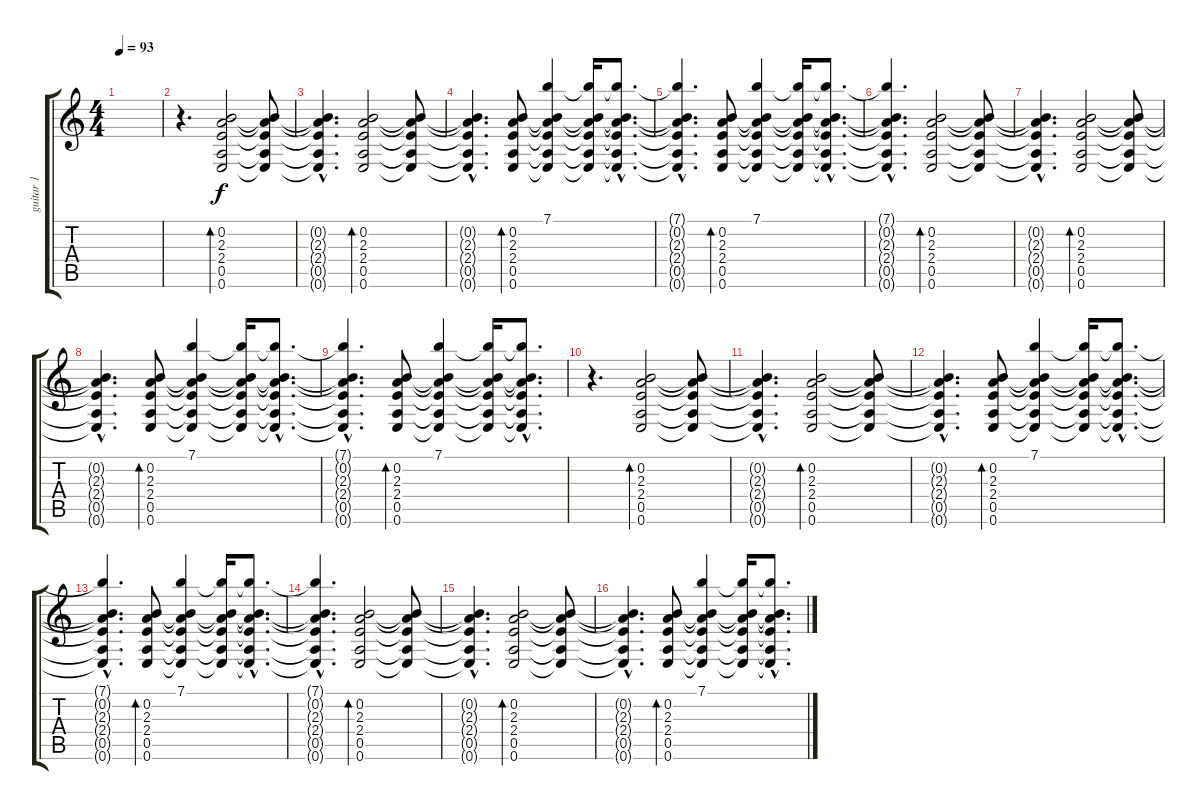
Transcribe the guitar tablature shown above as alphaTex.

\track ("guitar 1" "guitar 1") {instrument electricguitarclean}
\staff {score tabs}
\tuning (E4 B3 G3 D3 A2 E2) {hide}
\ts (4 4)
\tempo 93
\clef g2
\ks c
|
r.4{d} (0.2 2.3 2.4 0.5 0.6).2{bd 240} (0.2{t} 2.3{t} 2.4{t} 0.5{t} 0.6{t}).8 |
(0.2{hac t} 2.3{hac t} 2.4{hac t} 0.5{hac t} 0.6{hac t}).4{d} (0.2 2.3 2.4 0.5 0.6).2{bd 240} (0.2{t} 2.3{t} 2.4{t} 0.5{t} 0.6{t}).8 |
(0.2{hac t} 2.3{hac t} 2.4{hac t} 0.5{hac t} 0.6{hac t}).4{d} (0.2 2.3 2.4 0.5 0.6).8{bd 240} (7.1 0.2{t} 2.3{t} 2.4{t} 0.5{t} 0.6{t}).4 (7.1{t} 0.2{t} 2.3{t} 2.4{t} 0.5{t} 0.6{t}).16 (7.1{hac t} 0.2{hac t} 2.3{hac t} 2.4{hac t} 0.5{hac t} 0.6{hac t}).8{d} |
(7.1{hac t} 0.2{hac t} 2.3{hac t} 2.4{hac t} 0.5{hac t} 0.6{hac t}).4{d} (0.2 2.3 2.4 0.5 0.6).8{bd 240} (7.1 0.2{t} 2.3{t} 2.4{t} 0.5{t} 0.6{t}).4 (7.1{t} 0.2{t} 2.3{t} 2.4{t} 0.5{t} 0.6{t}).16 (7.1{hac t} 0.2{hac t} 2.3{hac t} 2.4{hac t} 0.5{hac t} 0.6{hac t}).8{d} |
(7.1{hac t} 0.2{hac t} 2.3{hac t} 2.4{hac t} 0.5{hac t} 0.6{hac t}).4{d} (0.2 2.3 2.4 0.5 0.6).2{bd 240} (0.2{t} 2.3{t} 2.4{t} 0.5{t} 0.6{t}).8 |
(0.2{hac t} 2.3{hac t} 2.4{hac t} 0.5{hac t} 0.6{hac t}).4{d} (0.2 2.3 2.4 0.5 0.6).2{bd 240} (0.2{t} 2.3{t} 2.4{t} 0.5{t} 0.6{t}).8 |
(0.2{hac t} 2.3{hac t} 2.4{hac t} 0.5{hac t} 0.6{hac t}).4{d} (0.2 2.3 2.4 0.5 0.6).8{bd 240} (7.1 0.2{t} 2.3{t} 2.4{t} 0.5{t} 0.6{t}).4 (7.1{t} 0.2{t} 2.3{t} 2.4{t} 0.5{t} 0.6{t}).16 (7.1{hac t} 0.2{hac t} 2.3{hac t} 2.4{hac t} 0.5{hac t} 0.6{hac t}).8{d} |
(7.1{hac t} 0.2{hac t} 2.3{hac t} 2.4{hac t} 0.5{hac t} 0.6{hac t}).4{d} (0.2 2.3 2.4 0.5 0.6).8{bd 240} (7.1 0.2{t} 2.3{t} 2.4{t} 0.5{t} 0.6{t}).4 (7.1{t} 0.2{t} 2.3{t} 2.4{t} 0.5{t} 0.6{t}).16 (7.1{hac t} 0.2{hac t} 2.3{hac t} 2.4{hac t} 0.5{hac t} 0.6{hac t}).8{d} |
r.4{d} (0.2 2.3 2.4 0.5 0.6).2{bd 240} (0.2{t} 2.3{t} 2.4{t} 0.5{t} 0.6{t}).8 |
(0.2{hac t} 2.3{hac t} 2.4{hac t} 0.5{hac t} 0.6{hac t}).4{d} (0.2 2.3 2.4 0.5 0.6).2{bd 240} (0.2{t} 2.3{t} 2.4{t} 0.5{t} 0.6{t}).8 |
(0.2{hac t} 2.3{hac t} 2.4{hac t} 0.5{hac t} 0.6{hac t}).4{d} (0.2 2.3 2.4 0.5 0.6).8{bd 240} (7.1 0.2{t} 2.3{t} 2.4{t} 0.5{t} 0.6{t}).4 (7.1{t} 0.2{t} 2.3{t} 2.4{t} 0.5{t} 0.6{t}).16 (7.1{hac t} 0.2{hac t} 2.3{hac t} 2.4{hac t} 0.5{hac t} 0.6{hac t}).8{d} |
(7.1{hac t} 0.2{hac t} 2.3{hac t} 2.4{hac t} 0.5{hac t} 0.6{hac t}).4{d} (0.2 2.3 2.4 0.5 0.6).8{bd 240} (7.1 0.2{t} 2.3{t} 2.4{t} 0.5{t} 0.6{t}).4 (7.1{t} 0.2{t} 2.3{t} 2.4{t} 0.5{t} 0.6{t}).16 (7.1{hac t} 0.2{hac t} 2.3{hac t} 2.4{hac t} 0.5{hac t} 0.6{hac t}).8{d} |
(7.1{hac t} 0.2{hac t} 2.3{hac t} 2.4{hac t} 0.5{hac t} 0.6{hac t}).4{d} (0.2 2.3 2.4 0.5 0.6).2{bd 240} (0.2{t} 2.3{t} 2.4{t} 0.5{t} 0.6{t}).8 |
(0.2{hac t} 2.3{hac t} 2.4{hac t} 0.5{hac t} 0.6{hac t}).4{d} (0.2 2.3 2.4 0.5 0.6).2{bd 240} (0.2{t} 2.3{t} 2.4{t} 0.5{t} 0.6{t}).8 |
(0.2{hac t} 2.3{hac t} 2.4{hac t} 0.5{hac t} 0.6{hac t}).4{d} (0.2 2.3 2.4 0.5 0.6).8{bd 240} (7.1 0.2{t} 2.3{t} 2.4{t} 0.5{t} 0.6{t}).4 (7.1{t} 0.2{t} 2.3{t} 2.4{t} 0.5{t} 0.6{t}).16 (7.1{hac t} 0.2{hac t} 2.3{hac t} 2.4{hac t} 0.5{hac t} 0.6{hac t}).8{d}
